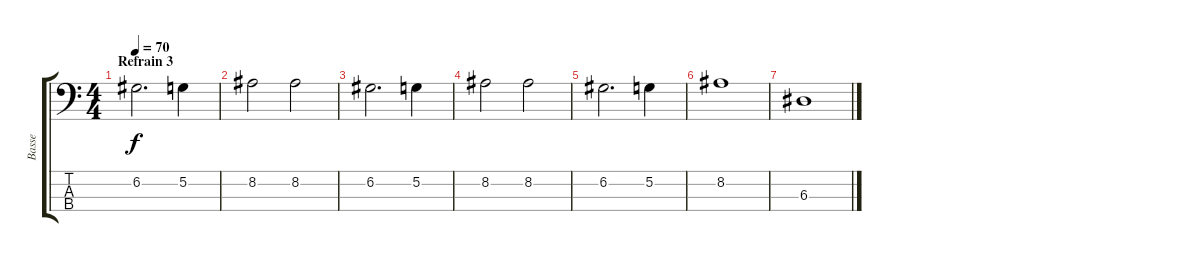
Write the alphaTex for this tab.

\track ("Basse" "Basse") {instrument electricbassfinger}
\staff {score tabs}
\tuning (G2 D2 A1 E1) {hide}
\ts (4 4)
\section ("" "Refrain 3")
\tempo 70
\clef f4
\ks c
6.2.2{d dy f} 5.2.4 |
8.2.2 8.2.2 |
6.2.2{d} 5.2.4 |
8.2.2 8.2.2 |
6.2.2{d} 5.2.4 |
8.2.1 |
6.3.1
